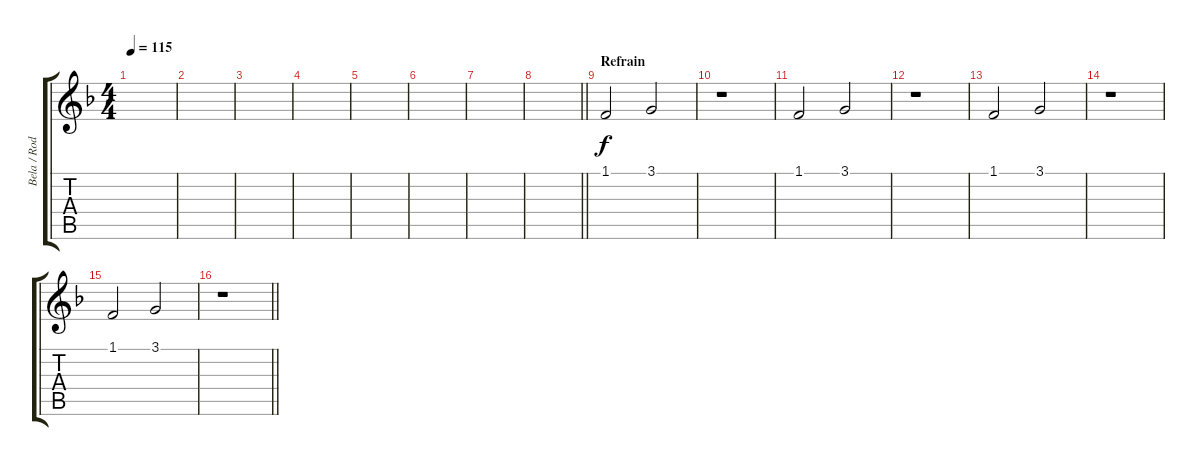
\track ("Bela / Rod - Gesang" "Bela / Rod") {instrument lead6voice}
\staff {score tabs}
\tuning (E4 B3 G3 D3 A2 E2) {hide}
\ts (4 4)
\tempo 115
\clef g2
\ks f
|
|
|
|
|
|
|
\barLineRight lightlight
|
\section ("" "Refrain")
1.1.2 3.1.2 |
r.1 |
1.1.2 3.1.2 |
r.1 |
1.1.2 3.1.2 |
r.1 |
1.1.2 3.1.2 |
\barLineRight lightlight
r.1
